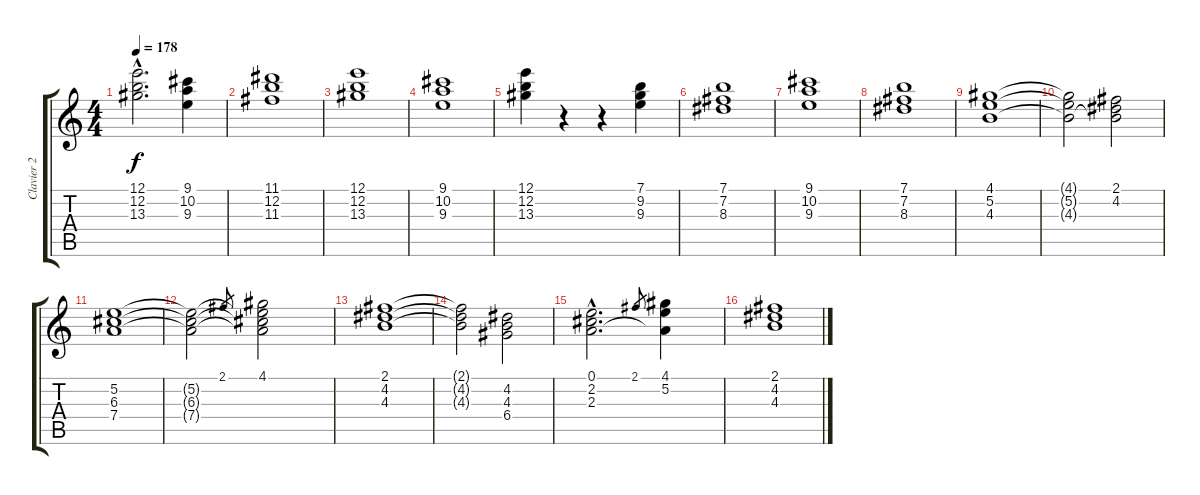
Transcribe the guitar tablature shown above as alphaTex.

\track ("Clavier 2" "Clavier 2") {instrument rockorgan}
\staff {score tabs}
\tuning (E5 B4 G4 D4 A3 E3) {hide}
\ts (4 4)
\tempo 178
\clef g2
\ks c
(12.1{hac} 12.2{hac} 13.3{hac}).2{d dy f} (9.1 10.2 9.3).4 |
(11.1 12.2 11.3).1 |
(12.1 12.2 13.3).1 |
(9.1 10.2 9.3).1 |
(12.1 12.2 13.3).4 r.4 r.4 (7.1 9.2 9.3).4 |
(7.1 7.2 8.3).1 |
(9.1 10.2 9.3).1 |
(7.1 7.2 8.3).1 |
(4.1 5.2 4.3).1 |
(4.1{t} 5.2{t} 4.3{t}).2 (2.1 4.2 4.3{t}).2 |
(5.2 6.3 7.4).1 |
(5.2{t} 6.3{t} 7.4{t}).2 2.1.8{gr} (4.1 5.2{t} 6.3{t} 7.4{t}).2 |
(2.1 4.2 4.3).1 |
(2.1{t} 4.2{t} 4.3{t}).2 (4.2 4.3 6.4).2 |
(0.1{hac} 2.2{hac} 2.3{hac}).2{d} 2.1.8{gr} (4.1 5.2 2.3{t}).4 |
(2.1 4.2 4.3).1
